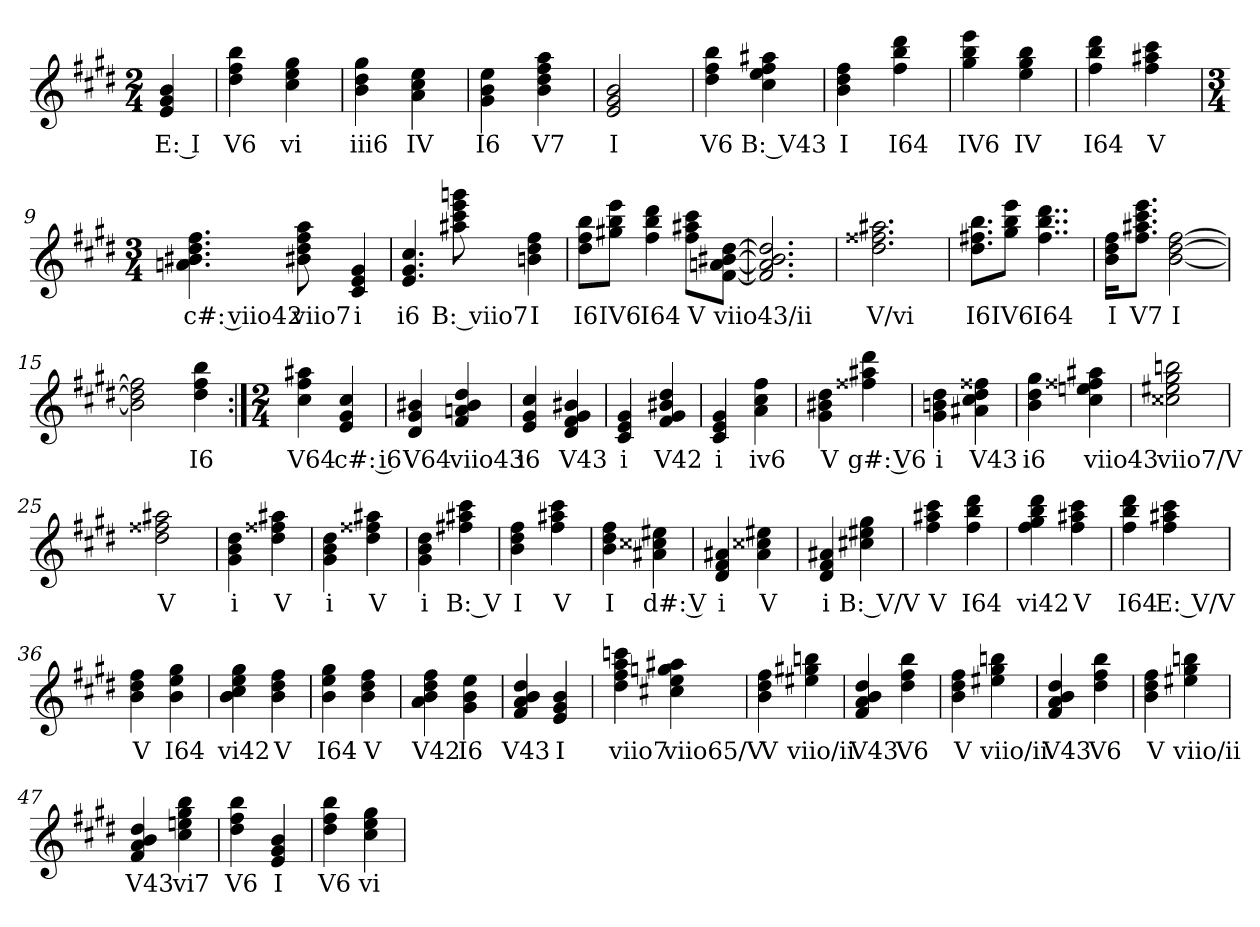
**kern	**text
*part1	*part1
*staff1	*staff1
*k[f#c#g#d#]	*
*E:	*
*M2/4	*
=	=
4e 4g# 4b	E: I
=1	=1
4dd# 4ff# 4bb	V6
4cc# 4ee 4gg#	vi
=2	=2
4b 4dd# 4gg#	iii6
4a 4cc# 4ee	IV
=3	=3
4g# 4b 4ee	I6
4b 4dd# 4ff# 4aa	V7
=4	=4
2e 2g# 2b	I
=5	=5
4dd# 4ff# 4bb	V6
4cc# 4ee 4ff# 4aa#X	B: V43
=6	=6
4b 4dd# 4ff#	I
4ff# 4bb 4ddd#	I64
=7	=7
4gg# 4bb 4eee	IV6
4ee 4gg# 4bb	IV
=8	=8
4ff# 4bb 4ddd#	I64
4ff# 4aa#X 4ccc#	V
=9	=9
*M3/4	*
4.an 4.b#X 4.dd# 4.ff#	c#: viio42
8b#X 8dd# 8ff# 8aa	viio7
4c# 4e 4g#	i
=10	=10
4.e 4.g# 4.cc#	i6
8aa#X 8ccc# 8eee 8gggn	B: viio7
4bn 4dd# 4ff#	I
=11	=11
8dd# 8ff# 8bbL	I6
8gg#X 8bb 8eeeJ	IV6
4ff# 4bb 4ddd#	I64
8ff# 8aa#X 8ccc#L	V
[8f# [8an [8b#X [8dd#J	viio43/ii
=12	=12
2.f#] 2.a] 2.b#] 2.dd#]	.
=13	=13
2.dd# 2.ff##X 2.aa#X	V/vi
=14	=14
8.dd# 8.ff#X 8.bbL	I6
8gg# 8bb 8eeeJ	IV6
4..ff# 4..bb 4..ddd#	I64
=15	=15
16b 16dd# 16ff#KL	I
8.ff# 8.aa#X 8.ccc# 8.eeeJ	V7
[2b [2dd# [2ff#	I
=15a	=15a
2b] 2dd#] 2ff#]	.
4dd# 4ff# 4bb	I6
=16:|!	=16:|!
*M2/4	*
4cc# 4ff# 4aa#X	V64
4e 4g# 4cc#	c#: i6
=17	=17
4d# 4g# 4b#X	V64
4f# 4an 4b# 4dd#	viio43
=18	=18
4e 4g# 4cc#	i6
4d# 4f# 4g# 4b#X	V43
=19	=19
4c# 4e 4g#	i
4f# 4g# 4b#X 4dd#	V42
=20	=20
4c# 4e 4g#	i
4a 4cc# 4ff#	iv6
=21	=21
4g# 4b#X 4dd#	V
4ff##X 4aa#X 4ddd#	g#: V6
=22	=22
4g# 4bn 4dd#	i
4a#X 4cc# 4dd# 4ff##X	V43
=23	=23
4b 4dd# 4gg#	i6
4cc# 4een 4ff##X 4aa#X	viio43
=24	=24
2cc##X 2ee#X 2gg# 2bbn	viio7/V
=25	=25
2dd# 2ff##X 2aa#X	V
=26	=26
4g# 4b 4dd#	i
4dd# 4ff##X 4aa#X	V
=27	=27
4g# 4b 4dd#	i
4dd# 4ff##X 4aa#X	V
=28	=28
4g# 4b 4dd#	i
4ff#X 4aa#X 4ccc#	B: V
=29	=29
4b 4dd# 4ff#	I
4ff# 4aa#X 4ccc#	V
=30	=30
4b 4dd# 4ff#	I
4a#X 4cc##X 4ee#X	d#: V
=31	=31
4d# 4f# 4a#X	i
4a# 4cc##X 4ee#X	V
=32	=32
4d# 4f# 4a#X	i
4cc#X 4ee#X 4gg#	B: V/V
=33	=33
4ff# 4aa#X 4ccc#	V
4ff# 4bb 4ddd#	I64
=34	=34
4ff# 4gg# 4bb 4ddd#	vi42
4ff# 4aa#X 4ccc#	V
=35	=35
4ff# 4bb 4ddd#	I64
4ff# 4aa#X 4ccc#	E: V/V
=36	=36
4b 4dd# 4ff#	V
4b 4ee 4gg#	I64
=37	=37
4b 4cc# 4ee 4gg#	vi42
4b 4dd# 4ff#	V
=38	=38
4b 4ee 4gg#	I64
4b 4dd# 4ff#	V
=39	=39
4a 4b 4dd# 4ff#	V42
4g# 4b 4ee	I6
=40	=40
4f# 4a 4b 4dd#	V43
4e 4g# 4b	I
=41	=41
4dd# 4ff# 4aa 4cccn	viio7
4cc#X 4ee 4ggn 4aa#X	viio65/V
=42	=42
4b 4dd# 4ff#	V
4ee#X 4gg#X 4bbn	viio/ii
=43	=43
4f# 4a 4b 4dd#	V43
4dd# 4ff# 4bb	V6
=44	=44
4b 4dd# 4ff#	V
4ee#X 4gg# 4bbn	viio/ii
=45	=45
4f# 4a 4b 4dd#	V43
4dd# 4ff# 4bb	V6
=46	=46
4b 4dd# 4ff#	V
4ee#X 4gg# 4bbn	viio/ii
=47	=47
4f# 4a 4b 4dd#	V43
4cc# 4een 4gg# 4bb	vi7
=48	=48
4dd# 4ff# 4bb	V6
4e 4g# 4b	I
=49	=49
4dd# 4ff# 4bb	V6
4cc# 4ee 4gg#	vi
=	=
*-	*-
